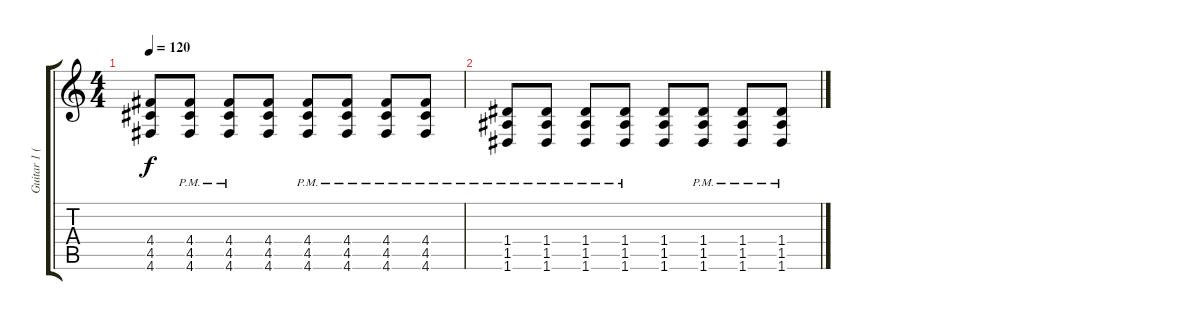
\track ("Guitar 1 (Aaron)" "Guitar 1 (") {instrument distortionguitar}
\staff {score tabs}
\tuning (E4 B3 G3 D3 A2 D2) {hide}
\ts (4 4)
\tempo 120
\clef g2
\ks c
(4.4 4.5 4.6).8{dy f} (4.4{pm} 4.5{pm} 4.6{pm}).8 (4.4{pm} 4.5{pm} 4.6{pm}).8 (4.4 4.5 4.6).8 (4.4{pm} 4.5{pm} 4.6{pm}).8 (4.4{pm} 4.5{pm} 4.6{pm}).8 (4.4{pm} 4.5{pm} 4.6{pm}).8 (4.4{pm} 4.5{pm} 4.6{pm}).8 |
(1.4{pm} 1.5{pm} 1.6{pm}).8 (1.4{pm} 1.5{pm} 1.6{pm}).8 (1.4{pm} 1.5{pm} 1.6{pm}).8 (1.4{pm} 1.5{pm} 1.6{pm}).8 (1.4 1.5 1.6).8 (1.4{pm} 1.5{pm} 1.6{pm}).8 (1.4{pm} 1.5{pm} 1.6{pm}).8 (1.4{pm} 1.5{pm} 1.6{pm}).8
